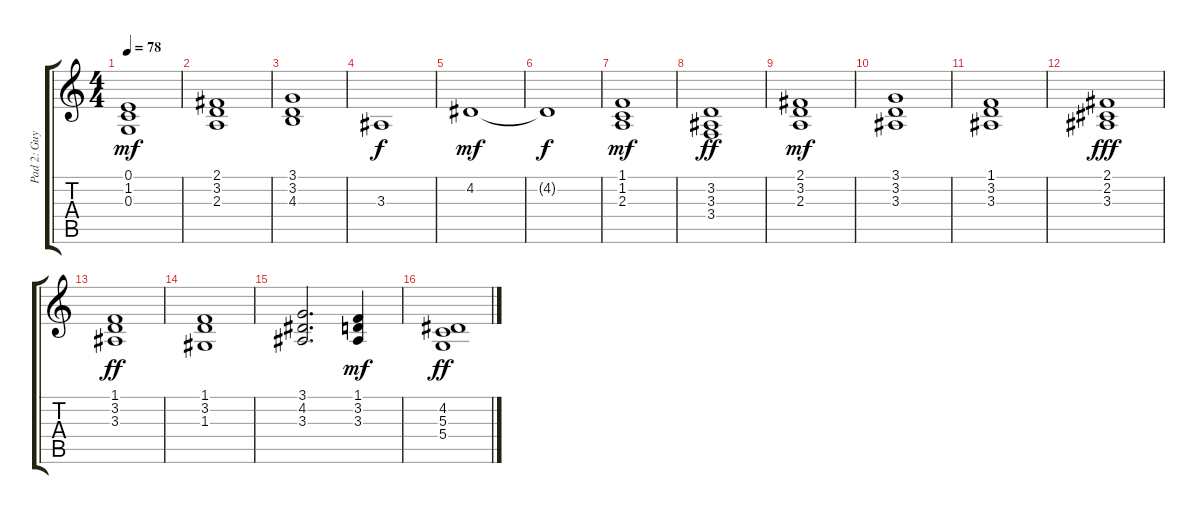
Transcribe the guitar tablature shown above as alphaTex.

\track ("Pad 2: Guy Babylon" "Pad 2: Guy") {instrument pad1newage}
\staff {score tabs}
\tuning (E4 B3 G3 D3 A2 E2) {hide}
\ts (4 4)
\tempo 78
\clef g2
\ks c
(0.1 1.2 0.3).1{dy mf} |
(2.1 3.2 2.3).1 |
(3.1 3.2 4.3).1 |
3.3.1{dy f} |
4.2.1{dy mf} |
4.2{t}.1{dy f} |
(1.1 1.2 2.3).1{dy mf} |
(3.2 3.3 3.4).1{dy ff} |
(2.1 3.2 2.3).1{dy mf} |
(3.1 3.2 3.3).1 |
(1.1 3.2 3.3).1 |
(2.1 2.2 3.3).1{dy fff} |
(1.1 3.2 3.3).1{dy ff} |
(1.1 3.2 1.3).1 |
(3.1 4.2 3.3).2{d} (1.1 3.2 3.3).4{dy mf} |
(4.2 5.3 5.4).1{dy ff}
